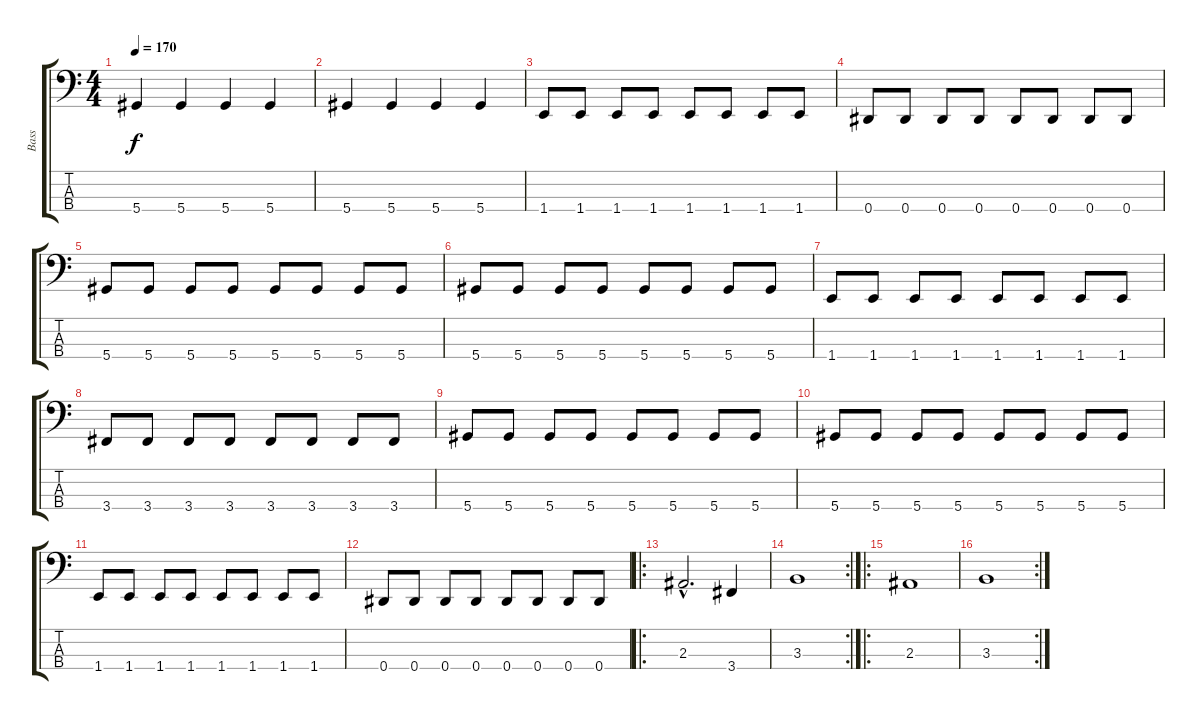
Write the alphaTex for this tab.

\track ("Bass" "Bass") {instrument electricbassfinger}
\staff {score tabs}
\tuning (Gb2 Db2 Ab1 Eb1) {hide}
\ts (4 4)
\tempo 170
\clef f4
\ks c
5.4.4{dy f} 5.4.4 5.4.4 5.4.4 |
5.4.4 5.4.4 5.4.4 5.4.4 |
1.4.8 1.4.8 1.4.8 1.4.8 1.4.8 1.4.8 1.4.8 1.4.8 |
0.4.8 0.4.8 0.4.8 0.4.8 0.4.8 0.4.8 0.4.8 0.4.8 |
5.4.8 5.4.8 5.4.8 5.4.8 5.4.8 5.4.8 5.4.8 5.4.8 |
5.4.8 5.4.8 5.4.8 5.4.8 5.4.8 5.4.8 5.4.8 5.4.8 |
1.4.8 1.4.8 1.4.8 1.4.8 1.4.8 1.4.8 1.4.8 1.4.8 |
3.4.8 3.4.8 3.4.8 3.4.8 3.4.8 3.4.8 3.4.8 3.4.8 |
5.4.8 5.4.8 5.4.8 5.4.8 5.4.8 5.4.8 5.4.8 5.4.8 |
5.4.8 5.4.8 5.4.8 5.4.8 5.4.8 5.4.8 5.4.8 5.4.8 |
1.4.8 1.4.8 1.4.8 1.4.8 1.4.8 1.4.8 1.4.8 1.4.8 |
0.4.8 0.4.8 0.4.8 0.4.8 0.4.8 0.4.8 0.4.8 0.4.8 |
\ro
2.3{hac}.2{d} 3.4.4 |
\rc 2
3.3.1 |
\ro
2.3.1 |
\rc 2
3.3.1
